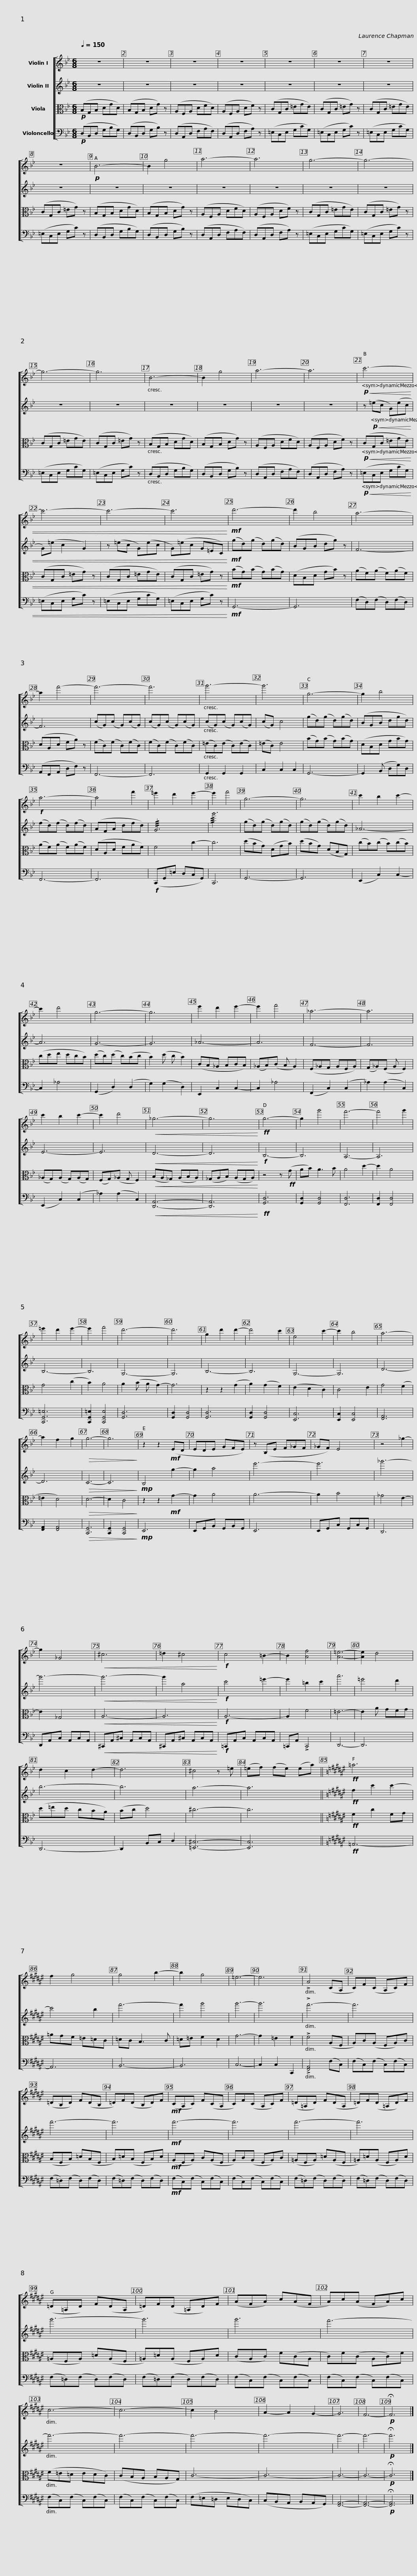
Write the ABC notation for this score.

X:1
%%score [ 1 2 3 4 ]
L:1/8
Q:1/4=150
M:6/8
I:linebreak $
K:Bb
V:1 treble
V:2 treble
V:3 alto
V:4 bass
V:1
 z6 | z6 | z6 | z6 | z6 | %5
 z6 |$ z6 | z6 |!p! B6- | B2 g4 | %10
 a6- | a6 | g6- |$ g6- | g6- | %15
 g6 | B6- | B2 g4 | a6- | a6 |$ %20
!p!!<(! c'6- | c'6- | c'6- | c'6!<)! |!mf! d'6- | %25
 d'2 b4 |$ a6- | a2 f'4- | f'6- | f'6 | %30
 g'6- | g'6 | g6- |$ g2 b4 |!f! a6- | %35
 a4 f'2 | =e'2 d'2 e'2- | e'2 f'4 | g6- | g6 |$ %40
 c'2 b2 c'2- | c'2 d'4 | g6- | g6 | e'2 d'2 e'2- | %45
 e'2 f'4 |$ _a6- | a6 | c'2 b2 c'2- | c'2 d'4 | %50
!<(! _g6- | g6!<)! |!ff! g6- |$ g2 g'4 | f'6- | %55
 f'4 g'2 | =e'2 d'2 e'2- | e'2 f'4 | d'6- | d'6 | %60
 g2 d'2 d'2- | d'4 c'2 | e4 c'2- | c'2 b4 | a6- |$ %65
 a2 f2 g2 |!>(! g6- | g6!>)! | z2 z2!mf! (ED | EDE GFE) | %70
 z (B,E F_GF | _GF) E4 | z4 _g2- | g2 _G4 |$!<(! ^c6 | %75
 =d2 ^c4!<)! |!f! c4 =B2- | B2 [Af]4 | [A=e]6- | [Ae]2 d4 | %80
 d2 c2 d2- |$ d6 | ^c4 z =e | (=ef) (fe) (ea) ||[K:F#]!ff! =a6 | %85
 f2 g4 | g4 b2- | b2 g4 | =e6- |$ e6 | %90
 !>!A4 (CA, | C)F(C A,C)F | (=DB,D) F(DB, | =D)F(D B,D)F |!mf! (CA,C) F(CA, | %95
 C)F(C A,C)F |$ (=D=A,D) F(DA, | =D)F(D =A,D)F | (=D=A,D) F(DA, | =D)F(D =A,D)F | %100
 (AFA) c(AF | A)c(A FA)c |$ c6- | c6- | c2 B4 | %105
 A2- A2 G2- | G6 | F6- |!p! !fermata!F6 |] %109
V:2
 z6 | z6 | z6 | z6 | z6 | %5
 z6 |$ z6 | z6 | z6 | z6 | %10
 z6 | z6 | z6 |$ z6 | z6 | %15
 z6 | z6 | z6 | z6 | z6 |$ %20
 z!p!!<(! (=ec G)(ec | G)(=e c2 G2) | z (=ec G)(ec | G)(=ec G=EC)!<)! |!mf! (gd)(g d)(gd) | %25
 (BGB dg) z |$ F6- | F6 | (cG)(c G)(cG) | (cG)(c G)(cG) | %30
 (cG)(c G)(cG) | (cG) c4 | (gd)(g d)(gd) |$ (BGB dgd) | (fd)(f d)(fd) | %35
 (AFA dfd) | !///!G6 | !///!g'6 | (gd)(g d)(gd) | (gd)(g d)(gd) |$ %40
 _A6- | A6 | G6- | G6 | _A6- | %45
 A6 |$ F6- | F6 | E6- | E6 | %50
!<(! D6- | D6!<)! |!f! B,6- |$ B,6 | A,6- | %55
 A,6 | B,6- | B,6 | G,6- | G,6 | %60
 B,6- | B,6 | G,6- | G,6 | D6- |$ %65
 D6 |!>(! C6- | C6!>)! |!mp! B,4 g2- | g2 a4 | %70
 e'6- | e'6 | _g'6- | g'6- |$!<(! g'6- | %75
 g'2 a4!<)! |!f! c'4 =e'2- | e'2 =b2 c'2 | a'6 | =e'4 d'2 | %80
 b6- |$ b6 | a6- | a6 ||[K:F#]!ff! f2 c'2 c'2- | %85
 c'4 b2 | f'6- | f'2 g'4 | g'6- |$ g'6 | %90
 !>!f'6- | f'6 | f'6- | f'6 |!mf! f'6- | %95
 f'6 |$ f'6- | f'6 | g'6- | g'6 | %100
 g'6 | f'6- |$ f'6- | f'6- | f'6- | %105
 f'6- | f'6- | f'6- |!p! !fermata!f'6 |] %109
V:3
!p! (B,G,B, DGD) | (B,G,B, DG) z | (A,F,A, DFD) | (A,F,A, DF) z | (CG,C =EGE) | %5
 (CG,C =EG) z |$ (CG,C =EGE) | (CG,C =EG) z | (B,G,B, DGD) | (B,G,B, DG) z | %10
 (A,F,A, DFD) | (A,F,A, DF) z | (CG,C =EGE) |$ (CG,C =EG) z | (CG,C =EGE) | %15
 (CG,C =EG) z | (B,G,B, DGD) | (B,G,B, DG) z | (A,F,A, DFD) | (A,F,A, DF) z |$ %20
!p!!<(! (CG,C =EGE) | (CG,C =EG) z | (CG,C =EGE) | (CG,C =EG) z!<)! |!mf! (BG)(B G)(BG) | %25
 (DB,D GB) z |$ (AF)(A F)(AF) | (DA,D FA) z | (FC)(F C)(FC) | (FC)(F C)(FC) | %30
 (=EC)(E C)(EC) | (=EC) E4 | (BG)(B G)(BG) |$ (DB,D GBG) | (AF)(A F)(AF) | %35
 (DA,D FAF) | F4 c2- | c6 | (dBG) (DGB) | (dBG) (DB,G,) |$ %40
 (cB)(c B)(cB) | (cde dcB) | (dc)(d c)(Bc | B2) (d c B2) | (CB,_A, B,CB,) | %45
 (_A,B,)(C B, A,2) |$ (F,_A,G, A,F,A,) | (G,_A,)(F, A, F,2) | (_A,G,)(A, G,)(A,G,) | (F,G,)(_A, G, F,2) | %50
!<(! (B,A,_G,) (A,B,A,) | (_G,A,B,) (A,G,A,)!<)! | z4 z!ff! (G |$ AB) A3 B | A4 d2- | %55
 d2 A4 | G4 (c2 | B2) A4 | A2 (B A G2-) | G6 | %60
 z2 z2 (G2 | A2) (G2 F2) | (E2 D2 C2) | C4 E2 | G4 (F2 |$ %65
 =E2 D4) |!>(! D6- | D2 C4!>)! | z2 z2!mf! G2- | G2 A4 | %70
 A6- | A2 B4 | _G4 E2- | E2 _G,4 |$!<(! A,6- | %75
 A,6!<)! |!f! A,6- | A,2 F4 | =E6- | E2 A GFG | %80
 (d=ed cBA) |$ (Bc d4) | ^c6- | c6 ||[K:F#]!ff! F2 c2 FG | %85
 =AGF =E=DC | =DC B,3 C | =D=E F2 D2 | G6- |$ G2 =E2 F2 | %90
 !>!F4 (A,F, | A,)C(A, F,A,)C | (B,F,B,) =D(B,F, | B,)=D(B, F,B,)D |!mf! (A,F,A,) C(A,F, | %95
 A,)C(A, F,A,)C |$ (=A,F,A,) =D(A,F, | =A,)=D(A, F,A,)D | (=A,F,A,) =D(A,F, | =A,)=D(A, F,A,)D | %100
 (CA,C) F(CA, | C)F(C A,C)F |$ (F=E=D EDC) | (CB,A, B,A,G,) | C6- | %105
 C6- | C6- | C6- |!p! !fermata!C6 |] %109
V:4
!p! (D,B,,D, G,B,G,) | (D,B,,D, G,B,) z | (D,A,,D, F,A,F,) | (D,A,,D, F,A,) z | (=E,C,E, G,CG,) | %5
 (=E,C,E, G,C) z |$ (=E,C,E, G,CG,) | (=E,C,E, G,C) z | (D,B,,D, G,B,G,) | (D,B,,D, G,B,) z | %10
 (D,A,,D, F,A,F,) | (D,A,,D, F,A,) z | (=E,C,E, G,CG,) |$ (=E,C,E, G,C) z | (=E,C,E, G,CG,) | %15
 (=E,C,E, G,C) z | (D,B,,D, G,B,G,) | (D,B,,D, G,B,) z | (D,A,,D, F,A,F,) | (D,A,,D, F,A,) z |$ %20
!p!!<(! (=E,C,E, G,CG,) | (=E,C,E, G,C) z | (=E,C,E, G,CG,) | (=E,C,E, G,C) z!<)! |!mf! G,,6- | %25
 G,,6 |$ (F,D,)(F, D,)(F,D,) | (A,,F,,A,, D,F,) z | F,,6- | F,,6 | %30
 G,,2 G,,2 G,,2 | C,2 C,2 C,2 | G,,6- |$ G,,2 (B,, D,G,)D, | F,,6- | %35
 F,,6 |!f! (C,,G,,=E, D,C,G,,) | C,,6 | G,,6- | G,,6 |$ %40
 (E,,2 C,2) C,2- | C,2 _A,4 | (G,,2 D,2) (D,2 | G,2) (G,2 D,2) | E,,2 C,2 C,2- | %45
 C,2 _A,4 |$ (F,,2 C,2) (C,2 | _A,2) (A,2 C,2) | (E,,2 C,2) (C,2 | _A,2) (A,2 C,2) | %50
!<(! [D,,A,,]6- | [D,,A,,]6!<)! |!ff! [G,,D,]6 |$ [G,,D,]2 [G,,D,]4 | [F,,D,]6 | %55
 [F,,D,]2 [F,,D,]4 | [C,,G,,=E,]6 | [C,,G,,=E,]2 [C,,G,,E,]4 | [G,,D,]6 | [G,,D,]2 [G,,D,]4 | %60
 [G,,D,]6 | [G,,D,]2 [G,,D,]4 | [E,,C,]6 | [E,,C,]2 [E,,C,]4 | [F,,A,,]6 |$ %65
 [F,,A,,]2 [F,,A,,]4 |!>(! [C,,G,,]6 | [C,,G,,]2 [C,,G,,]4!>)! |!mp! E,,6 | E,,G,,B,, G,,B,,G,, | %70
 E,,6 | E,,G,,C, G,,C,G,, | D,,6 | D,,A,,C, A,,C,A,, |$!<(! ^C,,A,,^C, A,,C,A,, | %75
 ^C,,A,,^C, A,,C,A,,!<)! |!f! =C,,A,,C, A,,C,A,, | =C,,A,, !>!C,,4 | D,,6- | D,,6 | %80
 D,,6- |$ D,,2 B,,C, D,2 | [=E,,^C,]6- | [E,,C,]6 ||[K:F#]!ff! =A,,6- | %85
 A,,6 | B,,6- | B,,6 | C,6- |$ C,2 C,2 C,,2 | %90
 !>![F,,A,,]4 (F,C,) | (F,C,)(F, C,)(F,C,) | (F,=D,)(F, D,)(F,D,) | (F,=D,)(F, D,)(F,D,) |!mf! (F,C,)(F, C,)(F,C,) | %95
 (F,C,)(F, C,)(F,C,) |$ (F,=D,)(F, D,)(F,D,) | (F,=D,)(F, D,)(F,D,) | (F,=D,)(F, D,)(F,D,) | (F,=D,)(F, D,)(F,D,) | %100
 (F,C,)(F, C,)(F,C,) | (F,C,)(F, C,)(F,C,) |$ (F,C,)(F, C,)(F,C,) | (F,C,)(F, C,)(F,C,) | (F,=E,=D, E,D,C,) | %105
 (C,B,,A,, B,,A,,G,,) | [F,,A,,]6- | [F,,A,,]6- |!p! !fermata![F,,A,,]6 |] %109
